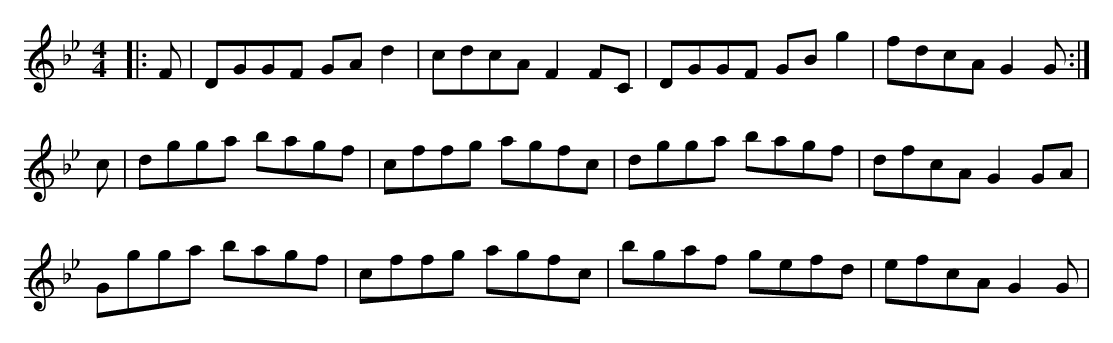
X:1
M:4/4
K:Gmin
|:F|DGGF GA d2|cdcA F2 FC|DGGF GB g2|fdcA G2G:|
c|dgga bagf|cffg agfc|dgga bagf|dfcA G2 GA|
Ggga bagf|cffg agfc|bgaf gefd|efcA G2 G|
